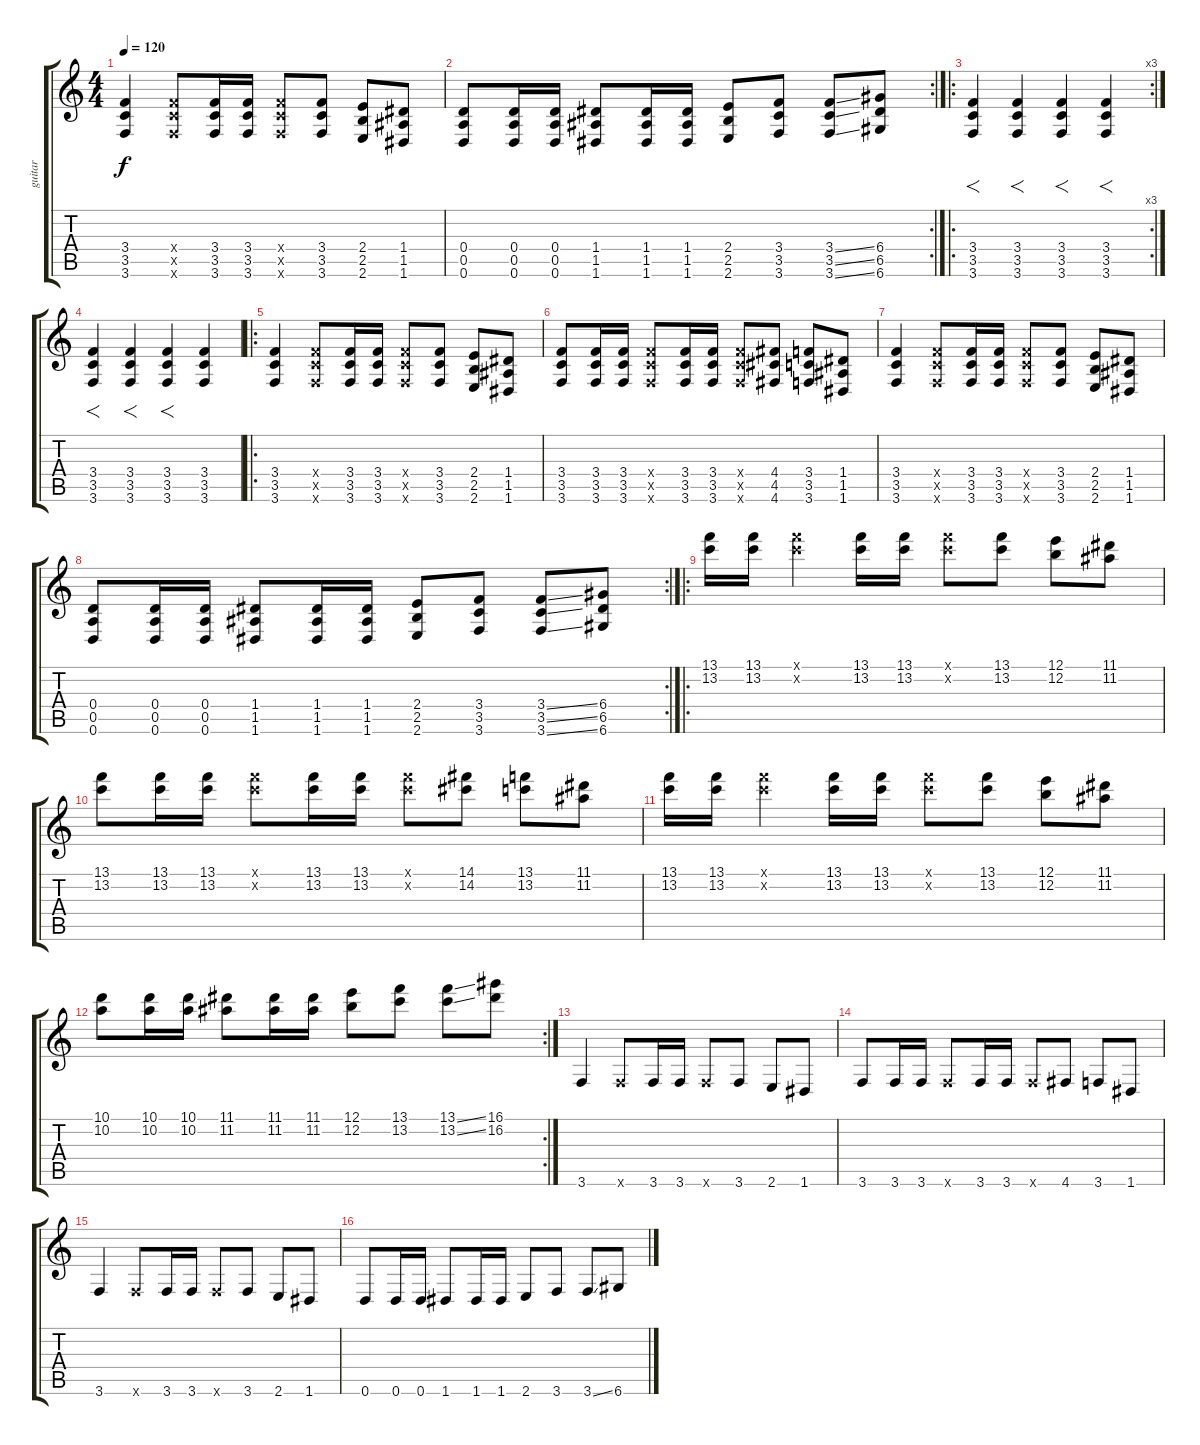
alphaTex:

\track ("guitar" "guitar") {instrument distortionguitar}
\staff {score tabs}
\tuning (E4 B3 G3 D3 A2 D2) {hide}
\ts (4 4)
\tempo 120
\clef g2
\ks c
(3.4 3.5 3.6).4{dy f} (3.4{x} 3.5{x} 3.6{x}).8 (3.4 3.5 3.6).16 (3.4 3.5 3.6).16 (3.4{x} 3.5{x} 3.6{x}).8 (3.4 3.5 3.6).8 (2.4 2.5 2.6).8 (1.4 1.5 1.6).8 |
\rc 2
(0.4 0.5 0.6).8 (0.4 0.5 0.6).16 (0.4 0.5 0.6).16 (1.4 1.5 1.6).8 (1.4 1.5 1.6).16 (1.4 1.5 1.6).16 (2.4 2.5 2.6).8 (3.4 3.5 3.6).8 (3.4{ss} 3.5{ss} 3.6{ss}).8 (6.4 6.5 6.6).8 |
\ro
\rc 3
(3.4 3.5 3.6).4{f} (3.4 3.5 3.6).4{f} (3.4 3.5 3.6).4{f} (3.4 3.5 3.6).4{f} |
(3.4 3.5 3.6).4{f} (3.4 3.5 3.6).4{f} (3.4 3.5 3.6).4{f} (3.4 3.5 3.6).4 |
\ro
(3.4 3.5 3.6).4 (3.4{x} 3.5{x} 3.6{x}).8 (3.4 3.5 3.6).16 (3.4 3.5 3.6).16 (3.4{x} 3.5{x} 3.6{x}).8 (3.4 3.5 3.6).8 (2.4 2.5 2.6).8 (1.4 1.5 1.6).8 |
(3.4 3.5 3.6).8 (3.4 3.5 3.6).16 (3.4 3.5 3.6).16 (3.4{x} 3.5{x} 3.6{x}).8 (3.4 3.5 3.6).16 (3.4 3.5 3.6).16 (3.4{x} 3.5{x} 3.6{x}).8 (4.4 4.5 4.6).8 (3.4 3.5 3.6).8 (1.4 1.5 1.6).8 |
(3.4 3.5 3.6).4 (3.4{x} 3.5{x} 3.6{x}).8 (3.4 3.5 3.6).16 (3.4 3.5 3.6).16 (3.4{x} 3.5{x} 3.6{x}).8 (3.4 3.5 3.6).8 (2.4 2.5 2.6).8 (1.4 1.5 1.6).8 |
\rc 2
(0.4 0.5 0.6).8 (0.4 0.5 0.6).16 (0.4 0.5 0.6).16 (1.4 1.5 1.6).8 (1.4 1.5 1.6).16 (1.4 1.5 1.6).16 (2.4 2.5 2.6).8 (3.4 3.5 3.6).8 (3.4{ss} 3.5{ss} 3.6{ss}).8 (6.4 6.5 6.6).8 |
\ro
(13.1 13.2).16 (13.1 13.2).16 (13.1{x} 13.2{x}).4 (13.1 13.2).16 (13.1 13.2).16 (13.1{x} 13.2{x}).8 (13.1 13.2).8 (12.1 12.2).8 (11.1 11.2).8 |
(13.1 13.2).8 (13.1 13.2).16 (13.1 13.2).16 (13.1{x} 13.2{x}).8 (13.1 13.2).16 (13.1 13.2).16 (13.1{x} 13.2{x}).8 (14.1 14.2).8 (13.1 13.2).8 (11.1 11.2).8 |
(13.1 13.2).16 (13.1 13.2).16 (13.1{x} 13.2{x}).4 (13.1 13.2).16 (13.1 13.2).16 (13.1{x} 13.2{x}).8 (13.1 13.2).8 (12.1 12.2).8 (11.1 11.2).8 |
\rc 2
(10.1 10.2).8 (10.1 10.2).16 (10.1 10.2).16 (11.1 11.2).8 (11.1 11.2).16 (11.1 11.2).16 (12.1 12.2).8 (13.1 13.2).8 (13.1{ss} 13.2{ss}).8 (16.1 16.2).8 |
3.6.4 3.6{x}.8 3.6.16 3.6.16 3.6{x}.8 3.6.8 2.6.8 1.6.8 |
3.6.8 3.6.16 3.6.16 3.6{x}.8 3.6.16 3.6.16 3.6{x}.8 4.6.8 3.6.8 1.6.8 |
3.6.4 3.6{x}.8 3.6.16 3.6.16 3.6{x}.8 3.6.8 2.6.8 1.6.8 |
0.6.8 0.6.16 0.6.16 1.6.8 1.6.16 1.6.16 2.6.8 3.6.8 3.6{ss}.8 6.6.8
